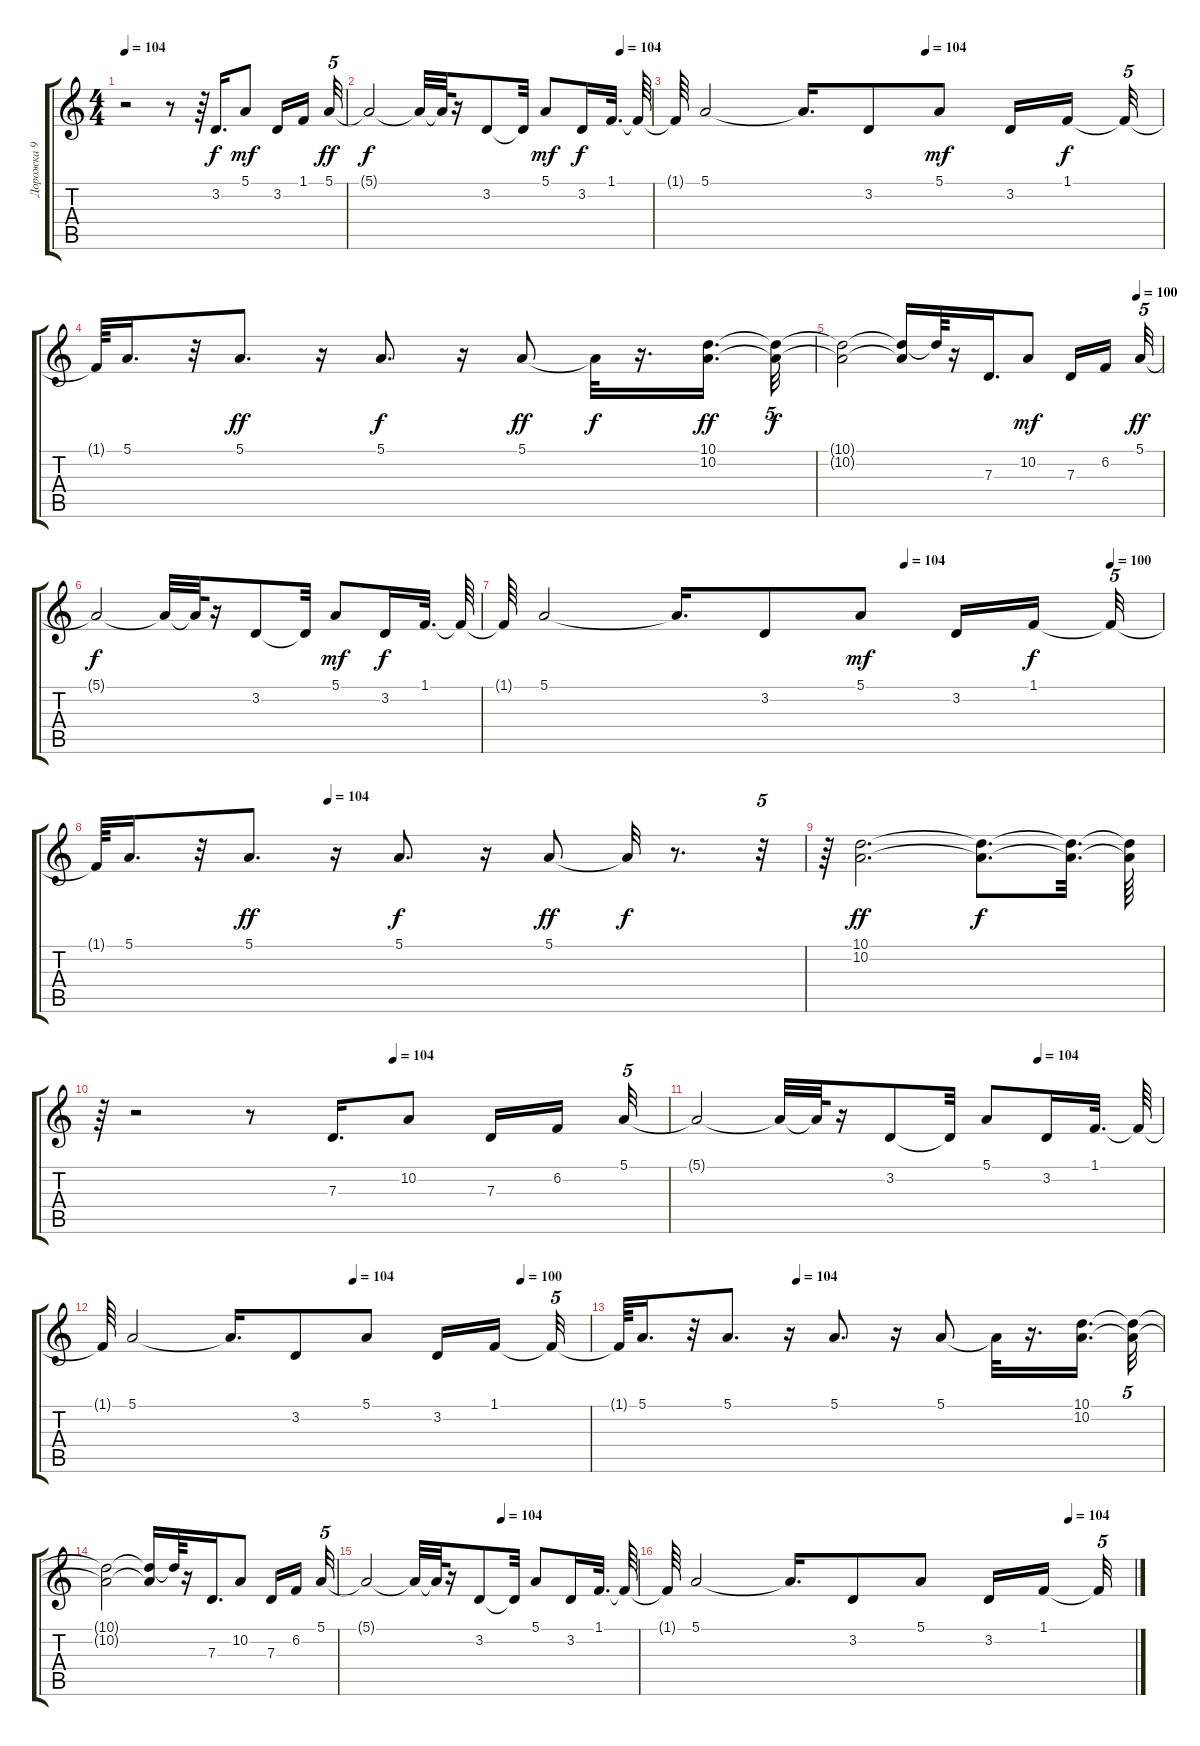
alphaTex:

\track ("Дорожка 9" "Дорожка 9") {instrument recorder}
\staff {score tabs}
\tuning (E4 B3 G3 D3 A2 E2) {hide}
\ts (4 4)
\tempo 104
\clef g2
\ks c
r.2{dy f} r.8 r.64 3.2.16{d} 5.1.8{dy mf} 3.2.16 1.1.16{beam splitsecondary} 5.1.32{tu (5 4) dy ff} |
\tempo (104 0.890625)
5.1{t}.2{dy f} 5.1{t}.32 5.1{t}.64 r.16 3.2.8 3.2{t}.32 5.1.8{dy mf} 3.2.16{dy f} 1.1.32{d} 1.1{t}.64 |
\tempo (104 0.515625)
1.1{t}.64 5.1.2 5.1{t}.16{d} 3.2.8 5.1.8{dy mf} 3.2.16 1.1.16{dy f beam splitsecondary} 1.1{t}.32{tu (5 4)} |
1.1{t}.64 5.1.16{d} r.32 5.1.8{d dy ff} r.16 5.1.8{d dy f} r.16 5.1.8{dy ff} 5.1{t}.32{dy f} r.16{d} (10.1 10.2).16{d dy ff} (10.1{t} 10.2{t}).32{tu (5 4) dy f} |
\tempo (100 0.921875)
(10.1{t} 10.2{t}).2 (10.1{t} 10.2{t}).16 10.1{t}.64 r.16 7.3.16{d} 10.2.8{dy mf} 7.3.16 6.2.16{beam splitsecondary} 5.1.32{tu (5 4) dy ff} |
5.1{t}.2{dy f} 5.1{t}.32 5.1{t}.64 r.16 3.2.8 3.2{t}.32 5.1.8{dy mf} 3.2.16{dy f} 1.1.32{d} 1.1{t}.64 |
\tempo (104 0.609375)
\tempo (100 0.921875)
1.1{t}.64 5.1.2 5.1{t}.16{d} 3.2.8 5.1.8{dy mf} 3.2.16 1.1.16{dy f beam splitsecondary} 1.1{t}.32{tu (5 4)} |
\tempo (104 0.328125)
1.1{t}.64 5.1.16{d} r.32 5.1.8{d dy ff} r.16 5.1.8{d dy f} r.16 5.1.8{dy ff} 5.1{t}.32{dy f} r.8{d} r.32{tu (5 4)} |
r.64 (10.1 10.2).2{d dy ff} (10.1{t} 10.2{t}).8{d dy f} (10.1{t} 10.2{t}).32{d} (10.1{t} 10.2{t}).64 |
\tempo (104 0.515625)
r.64 r.2 r.8 7.3.16{d} 10.2.8 7.3.16 6.2.16{beam splitsecondary} 5.1.32{tu (5 4)} |
\tempo (104 0.734375)
5.1{t}.2 5.1{t}.32 5.1{t}.64 r.16 3.2.8 3.2{t}.32 5.1.8 3.2.16 1.1.32{d} 1.1{t}.64 |
\tempo (104 0.515625)
\tempo (100 0.859375)
1.1{t}.64 5.1.2 5.1{t}.16{d} 3.2.8 5.1.8 3.2.16 1.1.16{beam splitsecondary} 1.1{t}.32{tu (5 4)} |
\tempo (104 0.328125)
1.1{t}.64 5.1.16{d} r.32 5.1.8{d} r.16 5.1.8{d} r.16 5.1.8 5.1{t}.32 r.16{d} (10.1 10.2).16{d} (10.1{t} 10.2{t}).32{tu (5 4)} |
(10.1{t} 10.2{t}).2 (10.1{t} 10.2{t}).16 10.1{t}.64 r.16 7.3.16{d} 10.2.8 7.3.16 6.2.16{beam splitsecondary} 5.1.32{tu (5 4)} |
\tempo (104 0.5)
5.1{t}.2 5.1{t}.32 5.1{t}.64 r.16 3.2.8 3.2{t}.32 5.1.8 3.2.16 1.1.32{d} 1.1{t}.64 |
\tempo (104 0.859375)
1.1{t}.64 5.1.2 5.1{t}.16{d} 3.2.8 5.1.8 3.2.16 1.1.16{beam splitsecondary} 1.1{t}.32{tu (5 4)}
